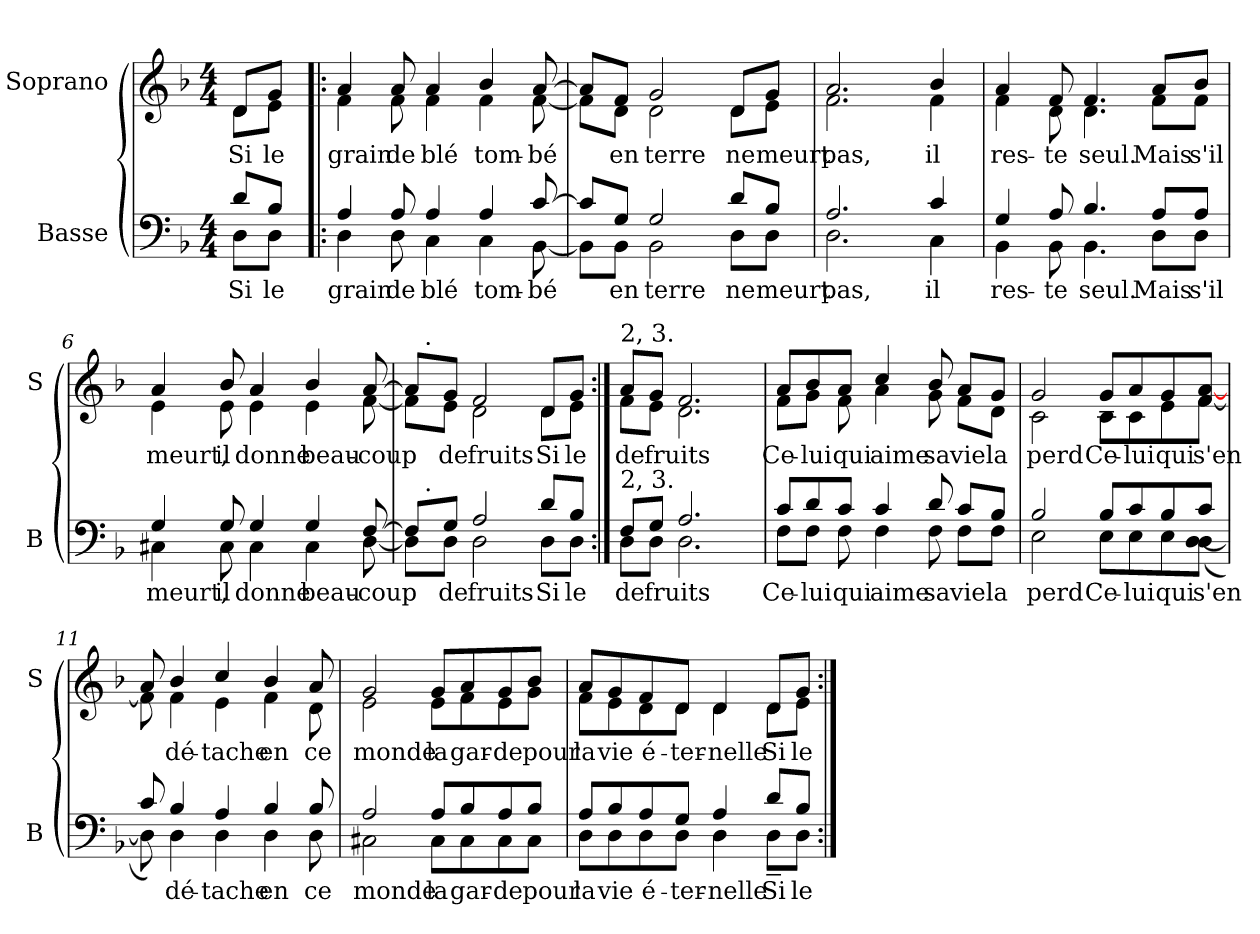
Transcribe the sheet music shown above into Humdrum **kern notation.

**kern	**text	**kern	**text
*part2	*part2	*part1	*part1
*staff2	*staff2	*staff1	*staff1
*I"Basse	*	*I"Soprano	*
*I'B	*	*I'S	*
*clefF4	*	*clefG2	*
*k[b-]	*	*k[b-]	*
*F:	*	*F:	*
*M4/4	*	*M4/4	*
=1	=1	=1	=1
*^	*	*	*
!	!	!LO:LY:a	!	!LO:LY:b
*	*	*	*^	*
8d/L	8D\L	Si	8d/L	8d\L	Si
!	!	!LO:LY:a	!	!	!LO:LY:b
8B-/J	8D\J	le	8g/J	8e\J	le
=2!|:	=2!|:	=2!|:	=2!|:	=2!|:	=2!|:
!	!	!LO:LY:a	!	!	!LO:LY:b
4A/	4D\	grain	4a/	4f\	grain
!	!	!LO:LY:a	!	!	!LO:LY:b
8A/	8D\	de	8a/	8f\	de
!	!	!LO:LY:a	!	!	!LO:LY:b
4A/	4C\	blé	4a/	4f\	blé
!	!	!LO:LY:a	!	!	!LO:LY:b
4A/	4C\	tom-	4b-/	4f\	tom-
!	!	!LO:LY:a	!	!	!LO:LY:b
[>8c/	[<8BB-\	-bé	[>8a/	[<8f\	-bé
=3	=3	=3	=3	=3	=3
8c/L]	8BB-\L]	.	8a/L]	8f\L]	.
!	!	!LO:LY:a	!	!	!LO:LY:b
8G/J	8BB-\J	en	8f/J	8d\J	en
!	!	!LO:LY:a	!	!	!LO:LY:b
2G/	2BB-\	terre	2g/	2d\	terre
!	!	!LO:LY:a	!	!	!LO:LY:b
8d/L	8D\L	ne	8d/L	8d\L	ne
!	!	!LO:LY:a	!	!	!LO:LY:b
8B-/J	8D\J	meurt	8g/J	8e\J	meurt
=4	=4	=4	=4	=4	=4
!	!	!LO:LY:a	!	!	!LO:LY:b
2.A/	2.D\	pas,	2.a/	2.f\	pas,
!	!	!LO:LY:a	!	!	!LO:LY:b
4c/	4C\	il	4b-/	4f\	il
!!LO:LB:g=z	!!
=5	=5	=5	=5	=5	=5
!	!	!LO:LY:a	!	!	!LO:LY:b
4G/	4BB-\	res-	4a/	4f\	res-
!	!	!LO:LY:a	!	!	!LO:LY:b
8A/	8BB-\	-te	8f/	8d\	-te
!	!	!LO:LY:a	!	!	!LO:LY:b
4.B-/	4.BB-\	seul.	4.f/	4.d\	seul.
!	!	!LO:LY:a	!	!	!LO:LY:b
8A/L	8D\L	Mais	8a/L	8f\L	Mais
!	!	!LO:LY:a	!	!	!LO:LY:b
8A/J	8D\J	s'il	8b-/J	8f\J	s'il
=6	=6	=6	=6	=6	=6
!	!	!LO:LY:a	!	!	!LO:LY:b
4G/	4C#X\	meurt,	4a/	4e\	meurt,
!	!	!LO:LY:a	!	!	!LO:LY:b
8G/	8C#\	il	8b-/	8e\	il
!	!	!LO:LY:a	!	!	!LO:LY:b
4G/	4C#\	donne	4a/	4e\	donne
!	!	!LO:LY:a	!	!	!LO:LY:b
4G/	4C#\	beau-	4b-/	4e\	beau-
!	!	!LO:LY:a	!	!	!LO:LY:b
[>8F/	[<8D\	-coup	[>8a/	[<8f\	-coup
=7	=7	=7	=7	=7	=7
*	*^	*	*	*^	*
8F>/L]	8D\L]	16ryy	.	8a>/L]	8f\L]	16ryy	.
!	!	!	!	!	!	!LO:TX:a:t=.	!
!	!	!LO:TX:a:t=.	!	!	!	!	!
.	.	2...ryy	.	.	.	2...ryy	.
!	!	!	!LO:LY:a	!	!	!	!LO:LY:b
8G/J	8D\J	.	de	8g/J	8e\J	.	de
!	!	!	!LO:LY:a	!	!	!	!LO:LY:b
2A/	2D\	.	fruits	2f/	2d\	.	fruits
!	!	!	!LO:LY:a	!	!	!	!LO:LY:b
8D\L	8d/L	.	Si	8d/L	8d\L	.	Si
!	!	!	!LO:LY:a	!	!	!	!LO:LY:b
8D\J	8B-/J	.	le	8g/J	8e\J	.	le
=8:|!	=8:|!	=8:|!	=8:|!	=8:|!	=8:|!	=8:|!	=8:|!
!	!	!	!	!LO:TX:a:t=2, 3.	!	!	!
!LO:TX:a:t=2, 3.	!	!	!	!	!	!	!
!	!	!	!LO:LY:a	!	!	!	!LO:LY:b
*	*v	*v	*	*	*	*	*
*	*	*	*	*v	*v	*
8F/L	8D\L	de	8a/L	8f\L	de
!	!	!LO:LY:a	!	!	!LO:LY:b
8G/J	8D\J	fruits	8g/J	8e\J	fruits
2.A/	2.D\	.	2.f/	2.d\	.
!!LO:LB:g=z	!!
=9	=9	=9	=9	=9	=9
!	!	!LO:LY:a	!	!	!LO:LY:b
8c/L	8F\L	Ce-	8a/L	8f\L	Ce-
!	!	!LO:LY:a	!	!	!LO:LY:b
8d/	8F\J	-lui	8b-/	8g\J	-lui
!	!	!LO:LY:a	!	!	!LO:LY:b
8c/J	8F\	qui	8a/J	8f\	qui
!	!	!LO:LY:a	!	!	!LO:LY:b
4c/	4F\	aime	4cc/	4a\	aime
!	!	!LO:LY:a	!	!	!LO:LY:b
8d/	8F\	sa	8b-/	8g\	sa
!	!	!LO:LY:a	!	!	!LO:LY:b
8c/L	8F\L	vie	8a/L	8f\L	vie
!	!	!LO:LY:a	!	!	!LO:LY:b
8B-/J	8F\J	la	8g/J	8d\J	la
=10	=10	=10	=10	=10	=10
!	!	!LO:LY:a	!	!	!LO:LY:b
2B-/	2E\	perd	2g/	2c\	perd
!	!	!LO:LY:a	!	!	!LO:LY:b
8B-/L	8E\L	Ce-	8c\L	8g~>/L	Ce-
!	!	!LO:LY:a	!	!	!LO:LY:b
8c/	8E\	-lui	8c\	8a/	-lui
!	!	!LO:LY:a	!	!	!LO:LY:b
8B-/	8E\	qui	8e\	8g/	qui
!	!	!LO:LY:a	!	!	!LO:LY:b
8c/J	(>[<8D\ 8D\J	s'en	8f\J	[<8f/ [>8a/J	s'en
=11	=11	=11	=11	=11	=11
8c/)	8D\]	.	8a/	8f\]	.
!	!	!LO:LY:a	!	!	!LO:LY:b
4B-/	4D\	dé-	4b-/	4f\	dé-
!	!	!LO:LY:a	!	!	!LO:LY:b
4A/	4D\	-tache	4cc/	4e\	-tache
!	!	!LO:LY:a	!	!	!LO:LY:b
4B-/	4D\	en	4b-/	4f\	en
!	!	!LO:LY:a	!	!	!LO:LY:b
8B-/	8D\	ce	8a/	8d\	ce
=12	=12	=12	=12	=12	=12
!	!	!LO:LY:a	!	!	!LO:LY:b
2A/	2C#X\	monde	2g/	2e\	monde
!	!	!LO:LY:a	!	!	!LO:LY:b
8C#\L	8A/L	la	8g/L	8e\L	la
!	!	!LO:LY:a	!	!	!LO:LY:b
8C#\	8B-/	gar-	8a/	8f\	gar-
!	!	!LO:LY:a	!	!	!LO:LY:b
8C#\	8A/	-de	8g/	8e\	-de
!	!	!LO:LY:a	!	!	!LO:LY:b
8C#\J	8B-/J	pour	8b-/J	8g\J	pour
!!LO:LB:g=z	!!
=13	=13	=13	=13	=13	=13
!	!	!LO:LY:a	!	!	!LO:LY:b
8A/L	8D\L	la	8a/L	8f\L	la
!	!	!LO:LY:a	!	!	!LO:LY:b
8B-/	8D\	vie	8g/	8e\	vie
!	!	!LO:LY:a	!	!	!LO:LY:b
8A/	8D\	é-	8f/	8d\	é-
!	!	!LO:LY:a	!	!	!LO:LY:b
8G/J	8D\J	-ter-	8d/J	8d\J	-ter-
!	!	!LO:LY:a	!	!	!LO:LY:b
4A/	4D\	-nelle	4d/	4d\	-nelle
!	!	!LO:LY:a	!	!	!LO:LY:b
8d/L	8D~<\L	Si	8d/L	8d\L	Si
!	!	!LO:LY:a	!	!	!LO:LY:b
8B-/J	8D\J	le	8g/J	8e\J	le
*v	*v	*	*	*	*
*	*	*v	*v	*
=:|!	=:|!	=:|!	=:|!
*-	*-	*-	*-
